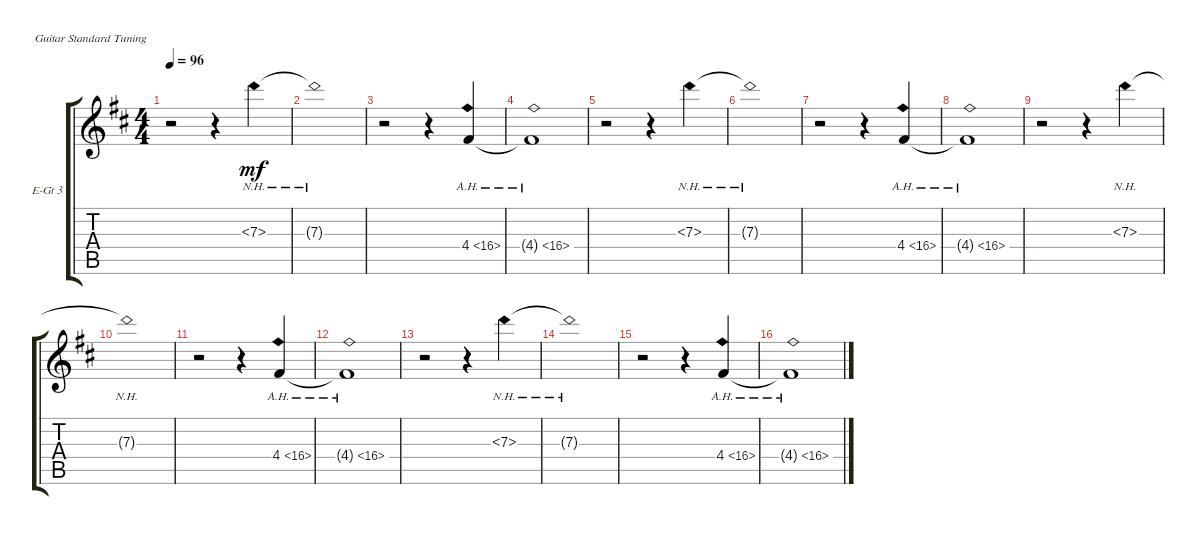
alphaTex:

\defaultSystemsLayout 4
\bracketExtendMode groupsimilarinstruments
\firstSystemTrackNameOrientation horizontal
\otherSystemsTrackNameOrientation horizontal
\track ("Electric Guitar 3" "E-Gt 3") {instrument electricguitarclean}
\staff {score tabs}
\tuning (E4 B3 G3 D3 A2 E2)
\ts (4 4)
\tempo 96
\clef g2
\ks d
r.2{dy mf} r.4 7.3{nh}.4 |
7.3{nh t}.1 |
r.2 r.4 4.4{ah 12}.4 |
4.4{ah 12 t}.1 |
r.2 r.4 7.3{nh}.4 |
7.3{nh t}.1 |
r.2 r.4 4.4{ah 12}.4 |
4.4{ah 12 t}.1 |
r.2 r.4 7.3{nh}.4 |
7.3{nh t}.1 |
r.2 r.4 4.4{ah 12}.4 |
4.4{ah 12 t}.1 |
r.2 r.4 7.3{nh}.4 |
7.3{nh t}.1 |
r.2 r.4 4.4{ah 12}.4 |
4.4{ah 12 t}.1
